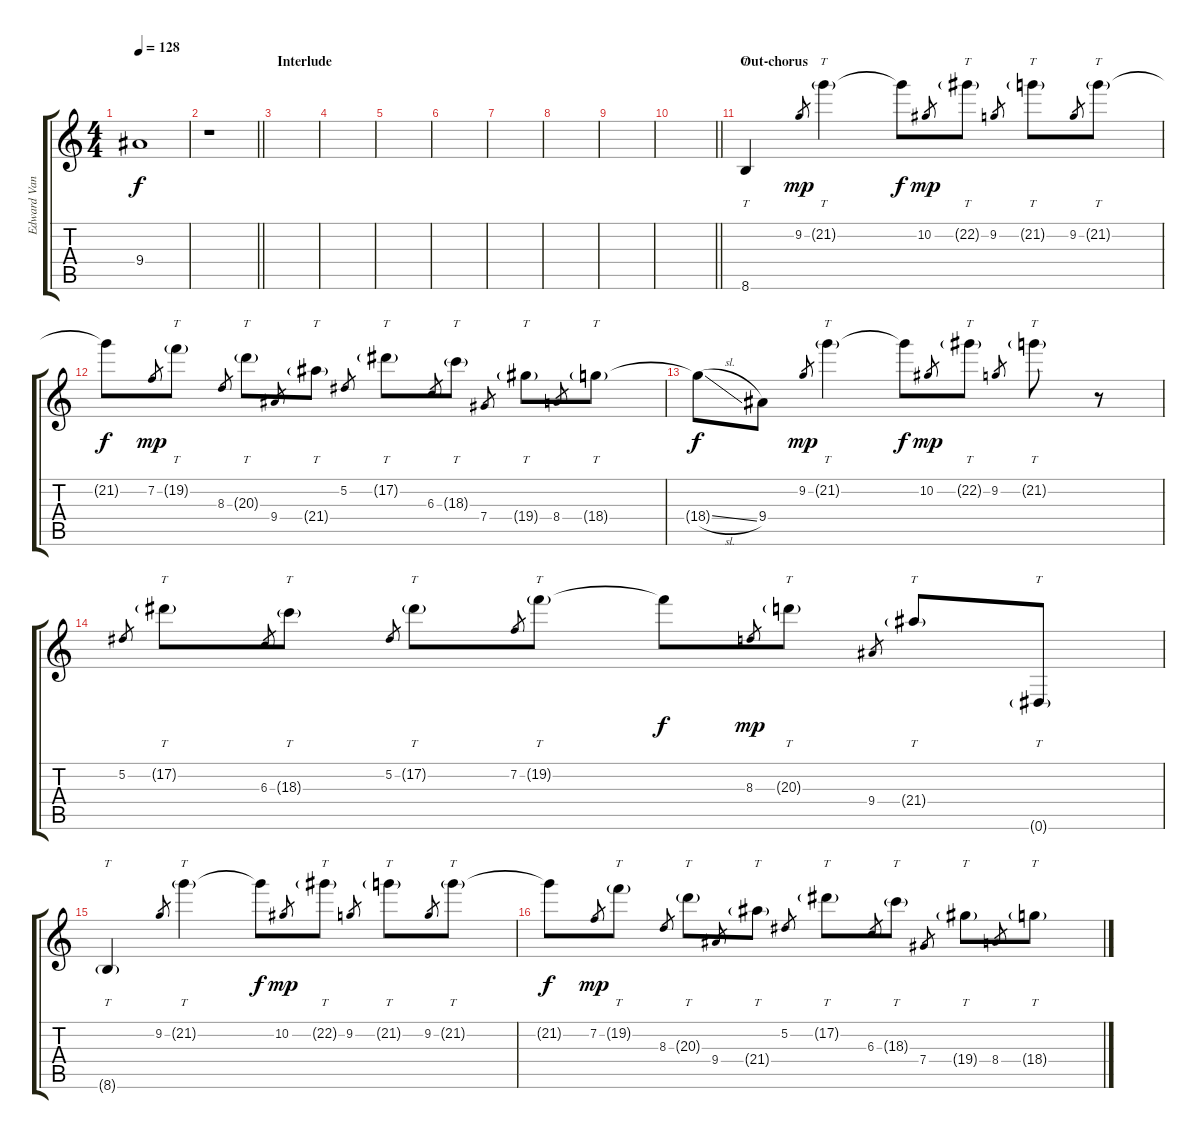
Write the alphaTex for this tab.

\track ("Edward Van Halen 2" "Edward Van") {instrument overdrivenguitar}
\staff {score tabs}
\tuning (Eb4 Bb3 Gb3 Db3 Ab2 Eb2) {hide}
\ts (4 4)
\tempo 128
\clef g2
\ks c
9.4{t}.1{dy f} |
\barLineRight lightlight
r.1 |
\section ("" "Interlude")
|
|
|
|
|
|
|
\barLineRight lightlight
|
\section ("" "Out-chorus")
8.6.4{tt} 9.2.8{gr dy mp} 21.2{g}.4{tt} 21.2{t}.8{dy f} 10.2.8{gr dy mp} 22.2{g}.8{tt} 9.2.8{gr} 21.2{g}.8{tt} 9.2.8{gr} 21.2{g}.8{tt} |
21.2{t}.8{dy f} 7.2.8{gr dy mp} 19.2{g}.8{tt} 8.3.8{gr} 20.3{g}.8{tt} 9.4.8{gr} 21.4{g}.8{tt} 5.2.8{gr} 17.2{g}.8{tt} 6.3.8{gr} 18.3{g}.8{tt} 7.4.8{gr} 19.4{g}.8{tt} 8.4.8{gr} 18.4{g}.8{tt} |
18.4{sl t}.8{dy f} 9.4.8 9.2.8{gr dy mp} 21.2{g}.4{tt} 21.2{t}.8{dy f} 10.2.8{gr dy mp} 22.2{g}.8{tt} 9.2.8{gr} 21.2{g}.8{tt} r.8 |
5.2.8{gr} 17.2{g}.8{tt} 6.3.8{gr} 18.3{g}.8{tt} 5.2.8{gr} 17.2{g}.8{tt} 7.2.8{gr} 19.2{g}.8{tt} 19.2{t}.8{dy f} 8.3.8{gr dy mp} 20.3{g}.8{tt} 9.4.8{gr} 21.4{g}.8{tt} 0.6{g}.8{tt} |
8.6{g}.4{tt} 9.2.8{gr} 21.2{g}.4{tt} 21.2{t}.8{dy f} 10.2.8{gr dy mp} 22.2{g}.8{tt} 9.2.8{gr} 21.2{g}.8{tt} 9.2.8{gr} 21.2{g}.8{tt} |
21.2{t}.8{dy f} 7.2.8{gr dy mp} 19.2{g}.8{tt} 8.3.8{gr} 20.3{g}.8{tt} 9.4.8{gr} 21.4{g}.8{tt} 5.2.8{gr} 17.2{g}.8{tt} 6.3.8{gr} 18.3{g}.8{tt} 7.4.8{gr} 19.4{g}.8{tt} 8.4.8{gr} 18.4{g}.8{tt}
